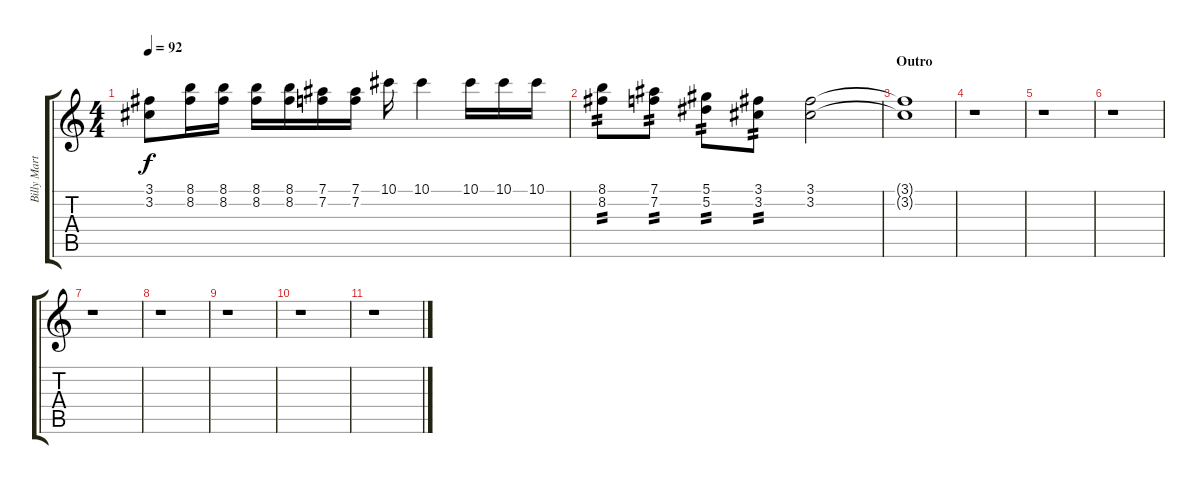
\track ("Billy Martin - Lead Guitar" "Billy Mart") {instrument overdrivenguitar}
\staff {score tabs}
\tuning (Eb4 Bb3 Gb3 Db3 Ab2 Eb2) {hide}
\ts (4 4)
\tempo 92
\clef g2
\ks c
(3.1{t} 3.2{t}).8{dy f} (8.1 8.2).16 (8.1 8.2).16 (8.1 8.2).16 (8.1 8.2).16 (7.1 7.2).16 (7.1 7.2).16 10.1.16 10.1.4 10.1.16 10.1.16 10.1.16 |
(8.1 8.2).8{tp 2} (7.1 7.2).8{tp 2} (5.1 5.2).8{tp 2} (3.1 3.2).8{tp 2} (3.1 3.2).2 |
\section ("" "Outro")
(3.1{t} 3.2{t}).1 |
r.1 |
r.1 |
r.1 |
r.1 |
r.1 |
r.1 |
r.1 |
r.1
